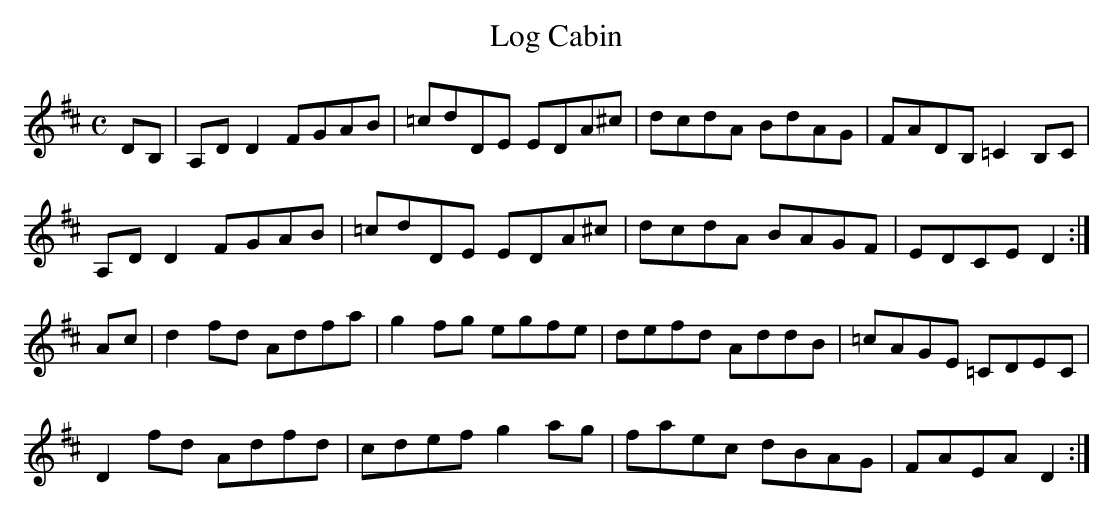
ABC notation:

X:1
T:Log Cabin
M:C
L:1/8
K:D Major
DB,|A,DD2 FGAB|=cdDE EDA^c|dcdA BdAG|FADB, =C2B,C|!
A,DD2 FGAB|=cdDE EDA^c|dcdA BAGF|EDCE D2:|!
Ac|d2fd Adfa|g2fg egfe|defd AddB|=cAGE =CDEC|!
D2fd Adfd|cdef g2ag|faec dBAG|FAEA D2:|!
